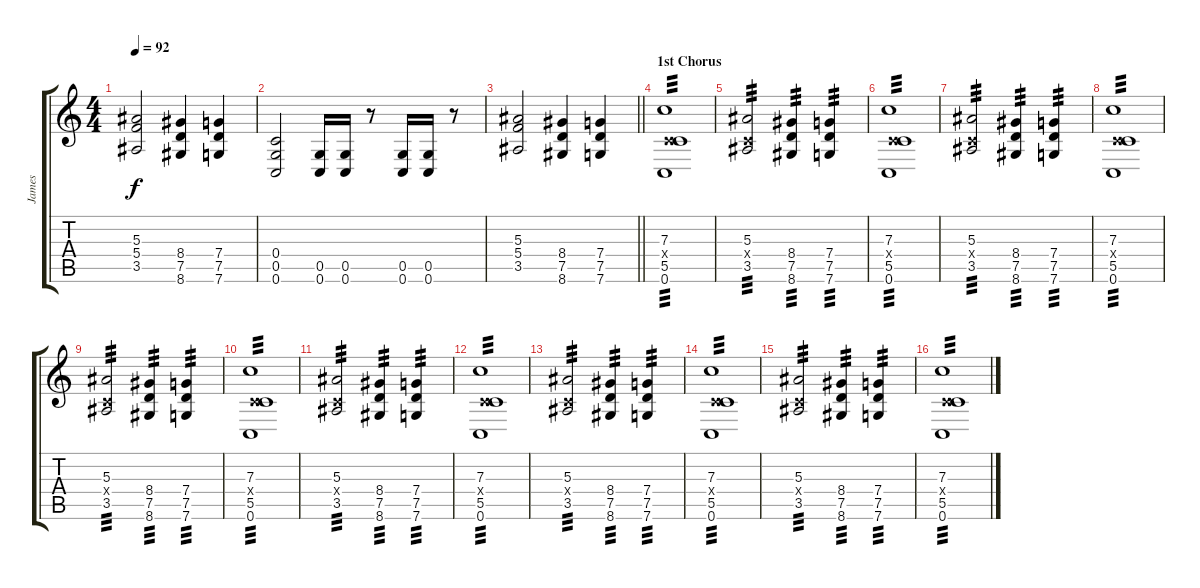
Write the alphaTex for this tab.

\track ("James" "James") {instrument distortionguitar}
\staff {score tabs}
\tuning (D4 A3 F3 C3 G2 C2) {hide}
\ts (4 4)
\tempo 92
\clef g2
\ks c
(5.3 5.4 3.5).2{dy f} (8.4 7.5 8.6).4 (7.4 7.5 7.6).4 |
(0.4 0.5 0.6).2 (0.5 0.6).16 (0.5 0.6).16 r.8 (0.5 0.6).16 (0.5 0.6).16 r.8 |
\barLineRight lightlight
(5.3 5.4 3.5).2 (8.4 7.5 8.6).4 (7.4 7.5 7.6).4 |
\section ("" "1st Chorus")
(7.3 0.4{x} 5.5 0.6).1{tp 3} |
(5.3 0.4{x} 3.5).2{tp 3} (8.4 7.5 8.6).4{tp 3} (7.4 7.5 7.6).4{tp 3} |
(7.3 0.4{x} 5.5 0.6).1{tp 3} |
(5.3 0.4{x} 3.5).2{tp 3} (8.4 7.5 8.6).4{tp 3} (7.4 7.5 7.6).4{tp 3} |
(7.3 0.4{x} 5.5 0.6).1{tp 3} |
(5.3 0.4{x} 3.5).2{tp 3} (8.4 7.5 8.6).4{tp 3} (7.4 7.5 7.6).4{tp 3} |
(7.3 0.4{x} 5.5 0.6).1{tp 3} |
(5.3 0.4{x} 3.5).2{tp 3} (8.4 7.5 8.6).4{tp 3} (7.4 7.5 7.6).4{tp 3} |
(7.3 0.4{x} 5.5 0.6).1{tp 3} |
(5.3 0.4{x} 3.5).2{tp 3} (8.4 7.5 8.6).4{tp 3} (7.4 7.5 7.6).4{tp 3} |
(7.3 0.4{x} 5.5 0.6).1{tp 3} |
(5.3 0.4{x} 3.5).2{tp 3} (8.4 7.5 8.6).4{tp 3} (7.4 7.5 7.6).4{tp 3} |
(7.3 0.4{x} 5.5 0.6).1{tp 3}
